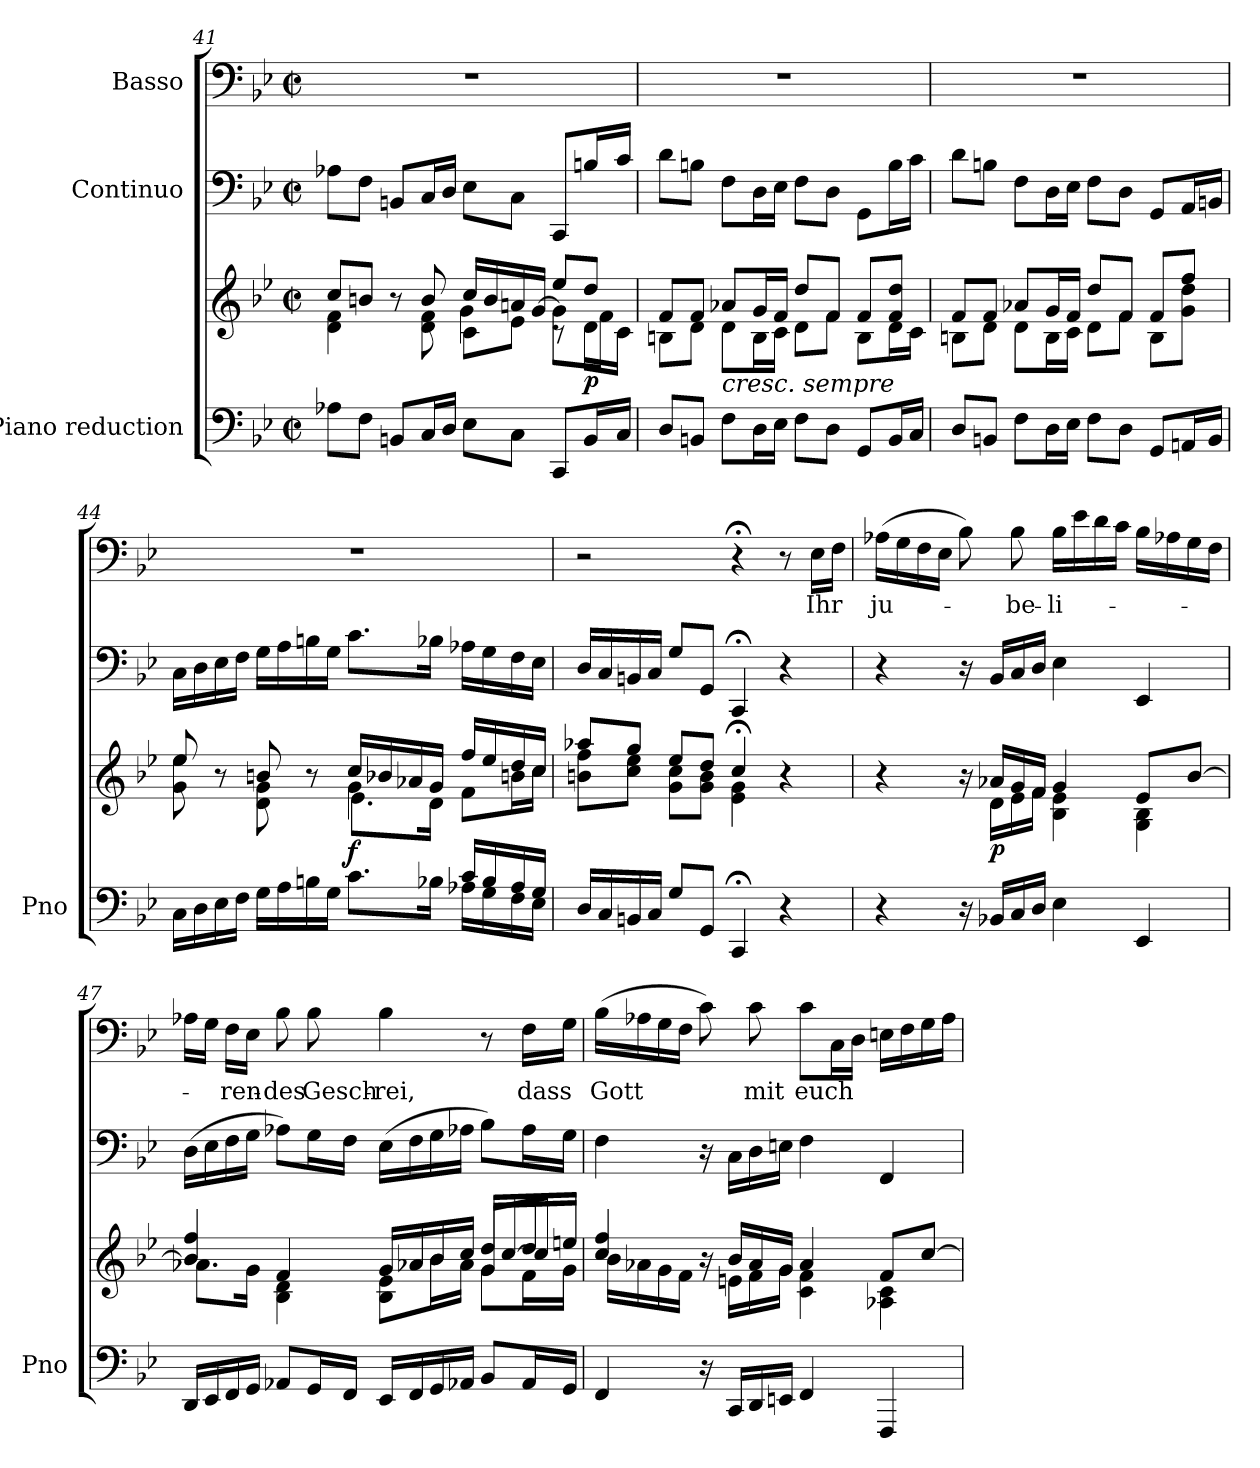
**kern	**kern	**dynam	**kern	**dynam	**kern	**text
*part3	*part3	*part3	*part2	*part2	*part1	*part1
*staff4	*staff3	*staff3/4	*staff2	*staff2	*staff1	*staff1
*I"Piano reduction	*	*	*I"Continuo	*	*I"Basso	*
*I'Pno	*	*	*	*	*	*
*clefF4	*clefG2	*	*clefF4	*	*clefF4	*
*k[b-e-]	*k[b-e-]	*	*k[b-e-]	*	*k[b-e-]	*
*M2/2	*M2/2	*	*M2/2	*	*M2/2	*
*met(c|)	*met(c|)	*	*met(c|)	*	*met(c|)	*
=41	=41	=41	=41	=41	=41	=41
*	*^	*	*	*	*	*
*	*	*^	*	*	*	*	*
8A-X\L	8cc/L	4d\ 4f\	4ryy	.	8A-X\L	.	1r	.
8F\J	8bn/J	.	.	.	8F\J	.	.	.
8BBn/L	8r	8ryy	4ryy	.	8BBn/L	.	.	.
16C/L	8b/	8d\ 8f\	.	.	16C/L	.	.	.
16D/JJ	.	.	.	.	16D/JJ	.	.	.
8E-\L	16cc/LL	8c\L	4g\	.	8E-\L	.	.	.
.	16b/	.	.	.	.	.	.	.
8C\J	16an/	8e-\J	.	.	8C\J	.	.	.
.	[16g/JJ	.	.	.	.	.	.	.
8CC/L	8ee-/L	8rc	8g\L]	.	8CC/L	.	.	.
!	!	!	!	!LO:DY:b	!	!	!	!
16BB/L	8dd/J	16d\LL	8f\J	p	16Bn/L	.	.	.
16C/JJ	.	16c\JJ	.	.	16c/JJ	.	.	.
*	*	*v	*v	*	*	*	*	*
=42	=42	=42	=42	=42	=42	=42	=42
8D/L	8f/L	8Bn\L	.	8d\L	.	1r	.
8BBn/J	8f/J	8d\J	.	8Bn\J	.	.	.
!	!LO:TX:b:i:t=cresc. sempre	!	!	!	!	!	!
8F\L	8a-X/L	8d\L	.	8F\L	.	.	.
16D\L	16g/L	16B\L	.	16D\L	.	.	.
16E-\JJ	16f/JJ	16c\JJ	.	16E-\JJ	.	.	.
8F\L	8dd/L	8d\L	.	8F\L	.	.	.
8D\J	8f/J	8f\J	.	8D\J	.	.	.
8GG/L	8f/L	8B\L	.	8GG\L	.	.	.
16BB/L	8f/ 8dd/J	16d\L	.	16B\L	.	.	.
16C/JJ	.	16c\JJ	.	16c\JJ	.	.	.
=43	=43	=43	=43	=43	=43	=43	=43
8D/L	8f/L	8Bn\L	.	8d\L	.	1r	.
8BBn/J	8f/J	8d\J	.	8Bn\J	.	.	.
8F\L	8a-X/L	8d\L	.	8F\L	.	.	.
16D\L	16g/L	16B\L	.	16D\L	.	.	.
16E-\JJ	16f/JJ	16c\JJ	.	16E-\JJ	.	.	.
8F\L	8dd/L	8d\L	.	8F\L	.	.	.
8D\J	8f/J	8f\J	.	8D\J	.	.	.
8GG/L	8f/L	8B\L	.	8GG/L	.	.	.
16AAn/L	8ff/J	8g\ 8dd\J	.	16AA/L	.	.	.
16BB/JJ	.	.	.	16BBn/JJ	.	.	.
!!LO:LB:g=z
=44	=44	=44	=44	=44	=44	=44	=44
*^	*	*^	*	*	*	*	*
2ryy	16C\LL	8ee-/	8g\ 8ee-\	2ryy	.	16C\LL	.	1r	.
.	16D\	.	.	.	.	16D\	.	.	.
.	16E-\	8r	8ryy	.	.	16E-\	.	.	.
.	16F\JJ	.	.	.	.	16F\JJ	.	.	.
.	16G\LL	8bn/	8d\ 8g\	.	.	16G\LL	.	.	.
.	16A\	.	.	.	.	16A\	.	.	.
.	16Bn\	8r	8ryy	.	.	16Bn\	.	.	.
.	16G\JJ	.	.	.	.	16G\JJ	.	.	.
!	!	!	!	!	!LO:DY:b	!	!	!	!
4ryy	8.c\L	16cc/LL	4g\	8.e-\L	f	8.c\L	.	.	.
.	.	16b-X/	.	.	.	.	.	.	.
.	.	16a-X/	.	.	.	.	.	.	.
.	16B-X\Jk	16g/JJ	.	16d\Jk	.	16B-X\Jk	.	.	.
16c/LL	16A-X\LL	16ff/LL	8f\L	4ryy	.	16A-X\LL	.	.	.
16B-/	16G\	16ee-/	.	.	.	16G\	.	.	.
16A-/	16F\	16dd/	16bn\L	.	.	16F\	.	.	.
16G/JJ	16E-\JJ	16cc/JJ	16cc\JJ	.	.	16E-\JJ	.	.	.
*v	*v	*	*	*	*	*	*	*	*
*	*	*v	*v	*	*	*	*	*
=45	=45	=45	=45	=45	=45	=45	=45
16D/LL	8aa-X/L	8bn\ 8ff\L	.	16D/LL	.	2r	.
16C/	.	.	.	16C/	.	.	.
16BBn/	8gg/J	8cc\ 8ee-\J	.	16BBn/	.	.	.
16C/JJ	.	.	.	16C/JJ	.	.	.
8G/L	8ee-/L	8g\ 8cc\L	.	8G/L	.	.	.
8GG/J	8dd/J	8g\ 8b\J	.	8GG/J	.	.	.
4CC;/	4cc;</	4e-\ 4g\	.	4CC;/	.	4r;<	.
4r	4r	4ryy	.	4r	.	8r	.
!	!	!	!	!	!	!	!LO:LY:b
.	.	.	.	.	.	16E-\LL	Ihr
.	.	.	.	.	.	16F\JJ	.
=46	=46	=46	=46	=46	=46	=46	=46
!	!	!	!	!	!	!	!LO:LY:b
4r	4r	4ryy	.	4r	.	(>16A-X\LL	ju-
.	.	.	.	.	.	16G\	.
.	.	.	.	.	.	16F\	.
.	.	.	.	.	.	16E-\JJ	.
16r	16r	16ryy	.	16r	.	8B-\)	.
!	!	!	!LO:DY:b	!	!LO:DY:b	!	!
16BB-X/LL	16a-X/LL	16d\LL	p	16BB-/LL	other-dynamics	.	.
!	!	!	!	!	!	!	!LO:LY:b
16C/	16g/	16e-\	.	16C/	.	8B-\	-be-
16D/JJ	16f/JJ	16f\JJ	.	16D/JJ	.	.	.
!	!	!	!	!	!	!	!LO:LY:b
4E-\	4g/	4B-\ 4e-\	.	4E-\	.	16B-\LL	-li-
.	.	.	.	.	.	16e-\	.
.	.	.	.	.	.	16d\	.
.	.	.	.	.	.	16c\JJ	.
4EE-/	8e-/L	4G\ 4B-\	.	4EE-/	.	16B-\LL	.
.	.	.	.	.	.	16A-X\	.
.	[8b-/J	.	.	.	.	16G\	.
.	.	.	.	.	.	16F\JJ	.
!!LO:LB:g=z
=47	=47	=47	=47	=47	=47	=47	=47
*	*	*^	*	*	*	*	*
16DD/LL	4b-/] 4ff/	8.a-X\L	2.ryy	.	(>16D\LL	.	16A-X\LL	.
16EE-/	.	.	.	.	16E-\	.	16G\JJ	.
!	!	!	!	!	!	!	!	!LO:LY:b
16FF/	.	.	.	.	16F\	.	16F\LL	-ren-
16GG/JJ	.	16g\Jk	.	.	16G\JJ	.	16E-\JJ	.
!	!	!	!	!	!	!	!	!LO:LY:b
8AA-X/L	4f/	4B-\ 4d\	.	.	8A-X\L)	.	8B-\	-des
!	!	!	!	!	!	!	!	!LO:LY:b
16GG/L	.	.	.	.	16G\L	.	8B-\	Gesch-
16FF/JJ	.	.	.	.	16F\JJ	.	.	.
!	!	!	!	!	!	!	!	!LO:LY:b
16EE-/LL	16g/LL	8B-\ 8e-\L	.	.	(>16E-\LL	.	4B-\	-rei,
16FF/	16a-X/	.	.	.	16F\	.	.	.
16GG/	16b-/	16b-\L	.	.	16G\	.	.	.
16AA-X/JJ	16cc/JJ	16a-\JJ	.	.	16A-X\JJ	.	.	.
8BB-/L	16dd/LL	8g\L	8g/L	.	8B-\L)	.	8r	.
.	[16cc/	.	.	.	.	.	.	.
!	!	!	!	!	!	!	!	!LO:LY:b
16AA-/L	16dd/	16f\L	8cc/J]	.	16A-\L	.	16F\LL	dass
16GG/JJ	16een/JJ	16g\JJ	.	.	16G\JJ	.	16G\JJ	.
*	*	*v	*v	*	*	*	*	*
=48	=48	=48	=48	=48	=48	=48	=48
!	!	!	!	!	!	!	!LO:LY:b
4FF/	4cc/ 4ff/	16b-\LL	.	4F\	.	(>16B-\LL	Gott
.	.	16a-X\	.	.	.	16A-X\	.
.	.	16g\	.	.	.	16G\	.
.	.	16f\JJ	.	.	.	16F\JJ	.
16r	16r	16ryy	.	16r	.	8c\)	.
16CC/LL	16b-/LL	16en\LL	.	16C\LL	.	.	.
!	!	!	!	!	!	!	!LO:LY:b
16DD/	16a-/	16f\	.	16D\	.	8c\	mit
16EEn/JJ	16g/JJ	16g\JJ	.	16En\JJ	.	.	.
!	!	!	!	!	!	!	!LO:LY:b
4FF/	4a-/	4c\ 4f\	.	4F\	.	8c\L	euch
.	.	.	.	.	.	16C\L	.
.	.	.	.	.	.	16D\JJ	.
4FFF/	8f/L	4A-X\ 4c\	.	4FF/	.	16En\LL	.
.	.	.	.	.	.	16F\	.
.	[8cc/J	.	.	.	.	16G\	.
.	.	.	.	.	.	16A-\JJ	.
*	*v	*v	*	*	*	*	*
=	=	=	=	=	=	=
*-	*-	*-	*-	*-	*-	*-
